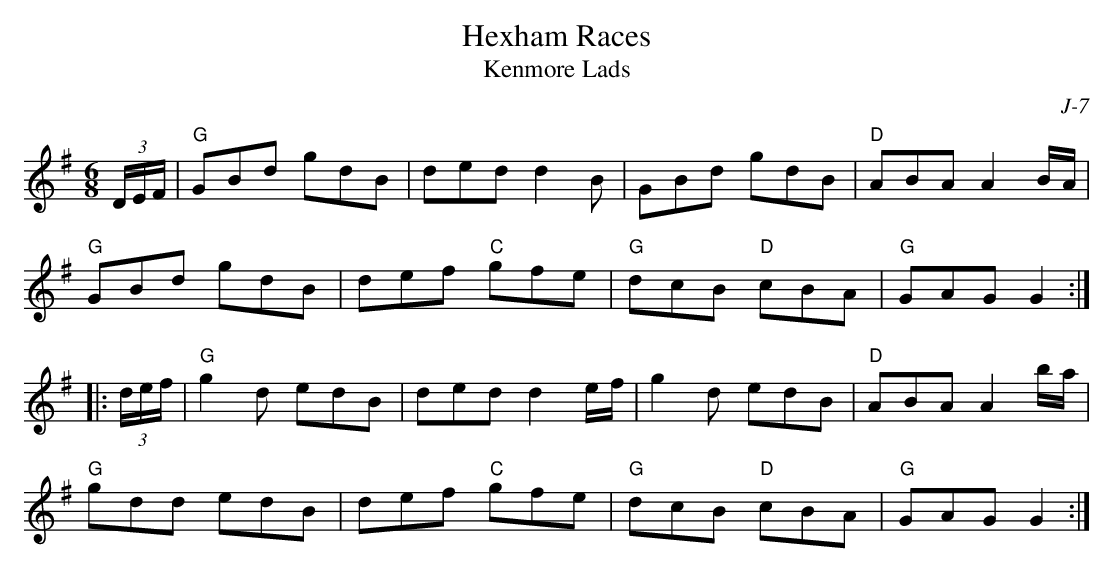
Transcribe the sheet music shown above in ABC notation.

X:1
T: Hexham Races
T: Kenmore Lads
C: J-7
M: 6/8
K: G
(3D/E/F/| "G"GBd gdB| ded d2B| GBd gdB| "D"ABA A2B/A/|
          "G"GBd gdB| def "C"gfe| "G"dcB "D"cBA| "G"GAG G2 :|
|:\
(3d/e/f/| "G"g2d edB| ded d2e/f/| g2d edB| "D"ABA A2b/a/|
          "G"gdd edB| def "C"gfe| "G"dcB "D"cBA| "G"GAG G2 :|
